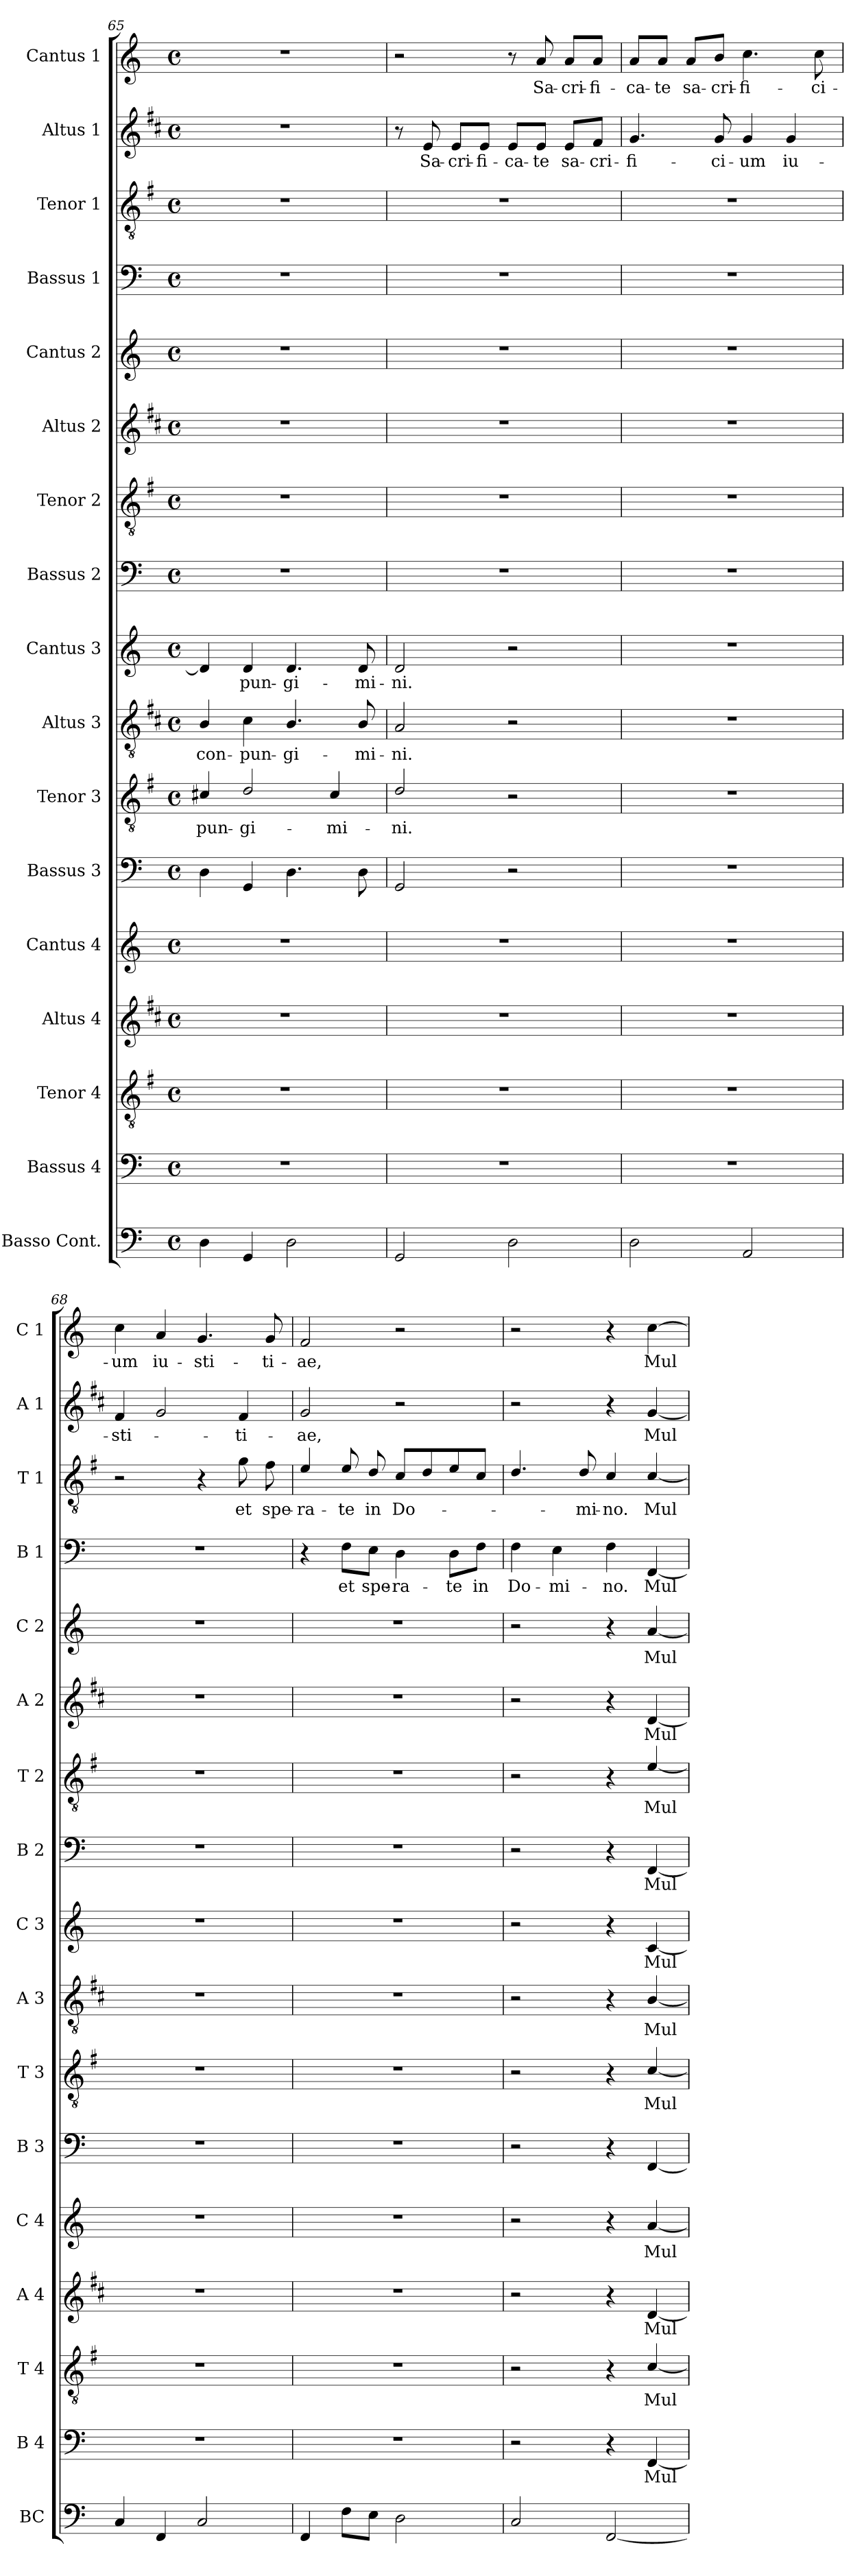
**kern	**kern	**text	**kern	**text	**kern	**text	**kern	**text	**kern	**kern	**text	**kern	**text	**kern	**text	**kern	**text	**kern	**text	**kern	**text	**kern	**text	**kern	**text	**kern	**text	**kern	**text	**kern	**text
*part17	*part16	*part16	*part15	*part15	*part14	*part14	*part13	*part13	*part12	*part11	*part11	*part10	*part10	*part9	*part9	*part8	*part8	*part7	*part7	*part6	*part6	*part5	*part5	*part4	*part4	*part3	*part3	*part2	*part2	*part1	*part1
*staff17	*staff16	*staff16	*staff15	*staff15	*staff14	*staff14	*staff13	*staff13	*staff12	*staff11	*staff11	*staff10	*staff10	*staff9	*staff9	*staff8	*staff8	*staff7	*staff7	*staff6	*staff6	*staff5	*staff5	*staff4	*staff4	*staff3	*staff3	*staff2	*staff2	*staff1	*staff1
*I"Basso Cont.	*I"Bassus 4	*	*I"Tenor 4	*	*I"Altus 4	*	*I"Cantus 4	*	*I"Bassus 3	*I"Tenor 3	*	*I"Altus 3	*	*I"Cantus 3	*	*I"Bassus 2	*	*I"Tenor 2	*	*I"Altus 2	*	*I"Cantus 2	*	*I"Bassus 1	*	*I"Tenor 1	*	*I"Altus 1	*	*I"Cantus 1	*
*I'BC	*I'B 4	*	*I'T 4	*	*I'A 4	*	*I'C 4	*	*I'B 3	*I'T 3	*	*I'A 3	*	*I'C 3	*	*I'B 2	*	*I'T 2	*	*I'A 2	*	*I'C 2	*	*I'B 1	*	*I'T 1	*	*I'A 1	*	*I'C 1	*
*clefF4	*clefF4	*	*clefGv2	*	*clefG2	*	*clefG2	*	*clefF4	*clefGv2	*	*clefGv2	*	*clefG2	*	*clefF4	*	*clefGv2	*	*clefG2	*	*clefG2	*	*clefF4	*	*clefGv2	*	*clefG2	*	*clefG2	*
*	*	*	*ITrd4c7	*	*ITrd1c2	*	*	*	*	*ITrd4c7	*	*ITrd1c2	*	*	*	*	*	*ITrd4c7	*	*ITrd1c2	*	*	*	*	*	*ITrd4c7	*	*ITrd1c2	*	*	*
*k[]	*k[]	*	*k[]	*	*k[]	*	*k[]	*	*k[]	*k[]	*	*k[]	*	*k[]	*	*k[]	*	*k[]	*	*k[]	*	*k[]	*	*k[]	*	*k[]	*	*k[]	*	*k[]	*
*C:	*C:	*	*C:	*	*C:	*	*C:	*	*C:	*C:	*	*C:	*	*C:	*	*C:	*	*C:	*	*C:	*	*C:	*	*C:	*	*C:	*	*C:	*	*C:	*
*M4/4	*M4/4	*	*M4/4	*	*M4/4	*	*M4/4	*	*M4/4	*M4/4	*	*M4/4	*	*M4/4	*	*M4/4	*	*M4/4	*	*M4/4	*	*M4/4	*	*M4/4	*	*M4/4	*	*M4/4	*	*M4/4	*
*met(c)	*met(c)	*	*met(c)	*	*met(c)	*	*met(c)	*	*met(c)	*met(c)	*	*met(c)	*	*met(c)	*	*met(c)	*	*met(c)	*	*met(c)	*	*met(c)	*	*met(c)	*	*met(c)	*	*met(c)	*	*met(c)	*
=65	=65	=65	=65	=65	=65	=65	=65	=65	=65	=65	=65	=65	=65	=65	=65	=65	=65	=65	=65	=65	=65	=65	=65	=65	=65	=65	=65	=65	=65	=65	=65
!	!	!	!	!	!	!	!	!	!	!	!LO:LY:b	!	!LO:LY:b	!	!	!	!	!	!	!	!	!	!	!	!	!	!	!	!	!	!
4D\	1r	.	1r	.	1r	.	1r	.	4D\	4F#X/	-pun-	4A/	con-	4d/]	.	1r	.	1r	.	1r	.	1r	.	1r	.	1r	.	1r	.	1r	.
!	!	!	!	!	!	!	!	!	!	!	!LO:LY:b	!	!LO:LY:b	!	!LO:LY:b	!	!	!	!	!	!	!	!	!	!	!	!	!	!	!	!
4GG/	.	.	.	.	.	.	.	.	4GG/	2G/	-gi-	4B\	-pun-	4d/	-pun-	.	.	.	.	.	.	.	.	.	.	.	.	.	.	.	.
!	!	!	!	!	!	!	!	!	!	!	!	!	!LO:LY:b	!	!LO:LY:b	!	!	!	!	!	!	!	!	!	!	!	!	!	!	!	!
2D\	.	.	.	.	.	.	.	.	4.D\	.	.	4.A/	-gi-	4.d/	-gi-	.	.	.	.	.	.	.	.	.	.	.	.	.	.	.	.
!	!	!	!	!	!	!	!	!	!	!	!LO:LY:b	!	!	!	!	!	!	!	!	!	!	!	!	!	!	!	!	!	!	!	!
.	.	.	.	.	.	.	.	.	.	4F#/	-mi-	.	.	.	.	.	.	.	.	.	.	.	.	.	.	.	.	.	.	.	.
!	!	!	!	!	!	!	!	!	!	!	!	!	!LO:LY:b	!	!LO:LY:b	!	!	!	!	!	!	!	!	!	!	!	!	!	!	!	!
.	.	.	.	.	.	.	.	.	8D\	.	.	8A/	-mi-	8d/	-mi-	.	.	.	.	.	.	.	.	.	.	.	.	.	.	.	.
=66	=66	=66	=66	=66	=66	=66	=66	=66	=66	=66	=66	=66	=66	=66	=66	=66	=66	=66	=66	=66	=66	=66	=66	=66	=66	=66	=66	=66	=66	=66	=66
!	!	!	!	!	!	!	!	!	!	!	!LO:LY:b	!	!LO:LY:b	!	!LO:LY:b	!	!	!	!	!	!	!	!	!	!	!	!	!	!	!	!
2GG/	1r	.	1r	.	1r	.	1r	.	2GG/	2G/	-ni.	2G/	-ni.	2d/	-ni.	1r	.	1r	.	1r	.	1r	.	1r	.	1r	.	8r	.	2r	.
!	!	!	!	!	!	!	!	!	!	!	!	!	!	!	!	!	!	!	!	!	!	!	!	!	!	!	!	!	!LO:LY:b	!	!
.	.	.	.	.	.	.	.	.	.	.	.	.	.	.	.	.	.	.	.	.	.	.	.	.	.	.	.	8d/	Sa-	.	.
!	!	!	!	!	!	!	!	!	!	!	!	!	!	!	!	!	!	!	!	!	!	!	!	!	!	!	!	!	!LO:LY:b	!	!
.	.	.	.	.	.	.	.	.	.	.	.	.	.	.	.	.	.	.	.	.	.	.	.	.	.	.	.	8d/L	-cri-	.	.
!	!	!	!	!	!	!	!	!	!	!	!	!	!	!	!	!	!	!	!	!	!	!	!	!	!	!	!	!	!LO:LY:b	!	!
.	.	.	.	.	.	.	.	.	.	.	.	.	.	.	.	.	.	.	.	.	.	.	.	.	.	.	.	8d/J	-fi-	.	.
!	!	!	!	!	!	!	!	!	!	!	!	!	!	!	!	!	!	!	!	!	!	!	!	!	!	!	!	!	!LO:LY:b	!	!
2D\	.	.	.	.	.	.	.	.	2r	2r	.	2r	.	2r	.	.	.	.	.	.	.	.	.	.	.	.	.	8d/L	-ca-	8r	.
!	!	!	!	!	!	!	!	!	!	!	!	!	!	!	!	!	!	!	!	!	!	!	!	!	!	!	!	!	!LO:LY:b	!	!LO:LY:b
.	.	.	.	.	.	.	.	.	.	.	.	.	.	.	.	.	.	.	.	.	.	.	.	.	.	.	.	8d/J	-te	8a/	Sa-
!	!	!	!	!	!	!	!	!	!	!	!	!	!	!	!	!	!	!	!	!	!	!	!	!	!	!	!	!	!LO:LY:b	!	!LO:LY:b
.	.	.	.	.	.	.	.	.	.	.	.	.	.	.	.	.	.	.	.	.	.	.	.	.	.	.	.	8d/L	sa-	8a/L	-cri-
!	!	!	!	!	!	!	!	!	!	!	!	!	!	!	!	!	!	!	!	!	!	!	!	!	!	!	!	!	!LO:LY:b	!	!LO:LY:b
.	.	.	.	.	.	.	.	.	.	.	.	.	.	.	.	.	.	.	.	.	.	.	.	.	.	.	.	8e/J	-cri-	8a/J	-fi-
=67	=67	=67	=67	=67	=67	=67	=67	=67	=67	=67	=67	=67	=67	=67	=67	=67	=67	=67	=67	=67	=67	=67	=67	=67	=67	=67	=67	=67	=67	=67	=67
!	!	!	!	!	!	!	!	!	!	!	!	!	!	!	!	!	!	!	!	!	!	!	!	!	!	!	!	!	!LO:LY:b	!	!LO:LY:b
2D\	1r	.	1r	.	1r	.	1r	.	1r	1r	.	1r	.	1r	.	1r	.	1r	.	1r	.	1r	.	1r	.	1r	.	4.f/	-fi-	8a/L	-ca-
!	!	!	!	!	!	!	!	!	!	!	!	!	!	!	!	!	!	!	!	!	!	!	!	!	!	!	!	!	!	!	!LO:LY:b
.	.	.	.	.	.	.	.	.	.	.	.	.	.	.	.	.	.	.	.	.	.	.	.	.	.	.	.	.	.	8a/J	-te
!	!	!	!	!	!	!	!	!	!	!	!	!	!	!	!	!	!	!	!	!	!	!	!	!	!	!	!	!	!	!	!LO:LY:b
.	.	.	.	.	.	.	.	.	.	.	.	.	.	.	.	.	.	.	.	.	.	.	.	.	.	.	.	.	.	8a/L	sa-
!	!	!	!	!	!	!	!	!	!	!	!	!	!	!	!	!	!	!	!	!	!	!	!	!	!	!	!	!	!LO:LY:b	!	!LO:LY:b
.	.	.	.	.	.	.	.	.	.	.	.	.	.	.	.	.	.	.	.	.	.	.	.	.	.	.	.	8f/	-ci-	8b/J	-cri-
!	!	!	!	!	!	!	!	!	!	!	!	!	!	!	!	!	!	!	!	!	!	!	!	!	!	!	!	!	!LO:LY:b	!	!LO:LY:b
2AA/	.	.	.	.	.	.	.	.	.	.	.	.	.	.	.	.	.	.	.	.	.	.	.	.	.	.	.	4f/	-um	4.cc\	-fi-
!	!	!	!	!	!	!	!	!	!	!	!	!	!	!	!	!	!	!	!	!	!	!	!	!	!	!	!	!	!LO:LY:b	!	!
.	.	.	.	.	.	.	.	.	.	.	.	.	.	.	.	.	.	.	.	.	.	.	.	.	.	.	.	4f/	iu-	.	.
!	!	!	!	!	!	!	!	!	!	!	!	!	!	!	!	!	!	!	!	!	!	!	!	!	!	!	!	!	!	!	!LO:LY:b
.	.	.	.	.	.	.	.	.	.	.	.	.	.	.	.	.	.	.	.	.	.	.	.	.	.	.	.	.	.	8cc\	-ci-
=68	=68	=68	=68	=68	=68	=68	=68	=68	=68	=68	=68	=68	=68	=68	=68	=68	=68	=68	=68	=68	=68	=68	=68	=68	=68	=68	=68	=68	=68	=68	=68
!	!	!	!	!	!	!	!	!	!	!	!	!	!	!	!	!	!	!	!	!	!	!	!	!	!	!	!	!	!LO:LY:b	!	!LO:LY:b
4C/	1r	.	1r	.	1r	.	1r	.	1r	1r	.	1r	.	1r	.	1r	.	1r	.	1r	.	1r	.	1r	.	2r	.	4e/	-sti-	4cc\	-um
!	!	!	!	!	!	!	!	!	!	!	!	!	!	!	!	!	!	!	!	!	!	!	!	!	!	!	!	!	!	!	!LO:LY:b
4FF/	.	.	.	.	.	.	.	.	.	.	.	.	.	.	.	.	.	.	.	.	.	.	.	.	.	.	.	2f/	.	4a/	iu-
!	!	!	!	!	!	!	!	!	!	!	!	!	!	!	!	!	!	!	!	!	!	!	!	!	!	!	!	!	!	!	!LO:LY:b
2C/	.	.	.	.	.	.	.	.	.	.	.	.	.	.	.	.	.	.	.	.	.	.	.	.	.	4r	.	.	.	4.g/	-sti-
!	!	!	!	!	!	!	!	!	!	!	!	!	!	!	!	!	!	!	!	!	!	!	!	!	!	!	!LO:LY:b	!	!LO:LY:b	!	!
.	.	.	.	.	.	.	.	.	.	.	.	.	.	.	.	.	.	.	.	.	.	.	.	.	.	8c\	et	4e/	-ti-	.	.
!	!	!	!	!	!	!	!	!	!	!	!	!	!	!	!	!	!	!	!	!	!	!	!	!	!	!	!LO:LY:b	!	!	!	!LO:LY:b
.	.	.	.	.	.	.	.	.	.	.	.	.	.	.	.	.	.	.	.	.	.	.	.	.	.	8B\	spe-	.	.	8g/	-ti-
=69	=69	=69	=69	=69	=69	=69	=69	=69	=69	=69	=69	=69	=69	=69	=69	=69	=69	=69	=69	=69	=69	=69	=69	=69	=69	=69	=69	=69	=69	=69	=69
!	!	!	!	!	!	!	!	!	!	!	!	!	!	!	!	!	!	!	!	!	!	!	!	!	!	!	!LO:LY:b	!	!LO:LY:b	!	!LO:LY:b
4FF/	1r	.	1r	.	1r	.	1r	.	1r	1r	.	1r	.	1r	.	1r	.	1r	.	1r	.	1r	.	4r	.	4A/	-ra-	2f/	-ae,	2f/	-ae,
!	!	!	!	!	!	!	!	!	!	!	!	!	!	!	!	!	!	!	!	!	!	!	!	!	!LO:LY:b	!	!LO:LY:b	!	!	!	!
8F\L	.	.	.	.	.	.	.	.	.	.	.	.	.	.	.	.	.	.	.	.	.	.	.	8F\L	et	8A/	-te	.	.	.	.
!	!	!	!	!	!	!	!	!	!	!	!	!	!	!	!	!	!	!	!	!	!	!	!	!	!LO:LY:b	!	!LO:LY:b	!	!	!	!
8E\J	.	.	.	.	.	.	.	.	.	.	.	.	.	.	.	.	.	.	.	.	.	.	.	8E\J	spe-	8G/	in	.	.	.	.
!	!	!	!	!	!	!	!	!	!	!	!	!	!	!	!	!	!	!	!	!	!	!	!	!	!LO:LY:b	!	!LO:LY:b	!	!	!	!
2D\	.	.	.	.	.	.	.	.	.	.	.	.	.	.	.	.	.	.	.	.	.	.	.	4D\	-ra-	8F/L	Do-	2r	.	2r	.
.	.	.	.	.	.	.	.	.	.	.	.	.	.	.	.	.	.	.	.	.	.	.	.	.	.	8G/	.	.	.	.	.
!	!	!	!	!	!	!	!	!	!	!	!	!	!	!	!	!	!	!	!	!	!	!	!	!	!LO:LY:b	!	!	!	!	!	!
.	.	.	.	.	.	.	.	.	.	.	.	.	.	.	.	.	.	.	.	.	.	.	.	8D\L	-te	8A/	.	.	.	.	.
!	!	!	!	!	!	!	!	!	!	!	!	!	!	!	!	!	!	!	!	!	!	!	!	!	!LO:LY:b	!	!	!	!	!	!
.	.	.	.	.	.	.	.	.	.	.	.	.	.	.	.	.	.	.	.	.	.	.	.	8F\J	in	8F/J	.	.	.	.	.
!!LO:PB:g=z
=70	=70	=70	=70	=70	=70	=70	=70	=70	=70	=70	=70	=70	=70	=70	=70	=70	=70	=70	=70	=70	=70	=70	=70	=70	=70	=70	=70	=70	=70	=70	=70
!	!	!	!	!	!	!	!	!	!	!	!	!	!	!	!	!	!	!	!	!	!	!	!	!	!LO:LY:b	!	!	!	!	!	!
2C/	2r	.	2r	.	2r	.	2r	.	2r	2r	.	2r	.	2r	.	2r	.	2r	.	2r	.	2r	.	4F\	Do-	4.G/	.	2r	.	2r	.
!	!	!	!	!	!	!	!	!	!	!	!	!	!	!	!	!	!	!	!	!	!	!	!	!	!LO:LY:b	!	!	!	!	!	!
.	.	.	.	.	.	.	.	.	.	.	.	.	.	.	.	.	.	.	.	.	.	.	.	4E\	-mi-	.	.	.	.	.	.
!	!	!	!	!	!	!	!	!	!	!	!	!	!	!	!	!	!	!	!	!	!	!	!	!	!	!	!LO:LY:b	!	!	!	!
.	.	.	.	.	.	.	.	.	.	.	.	.	.	.	.	.	.	.	.	.	.	.	.	.	.	8G/	-mi-	.	.	.	.
!	!	!	!	!	!	!	!	!	!	!	!	!	!	!	!	!	!	!	!	!	!	!	!	!	!LO:LY:b	!	!LO:LY:b	!	!	!	!
[2FF/	4r	.	4r	.	4r	.	4r	.	4r	4r	.	4r	.	4r	.	4r	.	4r	.	4r	.	4r	.	4F\	-no.	4F/	-no.	4r	.	4r	.
!	!	!LO:LY:b	!	!LO:LY:b	!	!LO:LY:b	!	!LO:LY:b	!	!	!LO:LY:b	!	!LO:LY:b	!	!LO:LY:b	!	!LO:LY:b	!	!LO:LY:b	!	!LO:LY:b	!	!LO:LY:b	!	!LO:LY:b	!	!LO:LY:b	!	!LO:LY:b	!	!LO:LY:b
.	[4FF/	Mul-	[4F/	Mul-	[4c/	Mul-	[4a/	Mul-	[4FF/	[4F/	Mul-	[4A/	Mul-	[4c/	Mul-	[4FF/	Mul-	[4A/	Mul-	[4c/	Mul-	[4a/	Mul-	[4FF/	Mul-	[4F/	Mul-	[4f/	Mul-	[4cc\	Mul-
=	=	=	=	=	=	=	=	=	=	=	=	=	=	=	=	=	=	=	=	=	=	=	=	=	=	=	=	=	=	=	=
*-	*-	*-	*-	*-	*-	*-	*-	*-	*-	*-	*-	*-	*-	*-	*-	*-	*-	*-	*-	*-	*-	*-	*-	*-	*-	*-	*-	*-	*-	*-	*-
